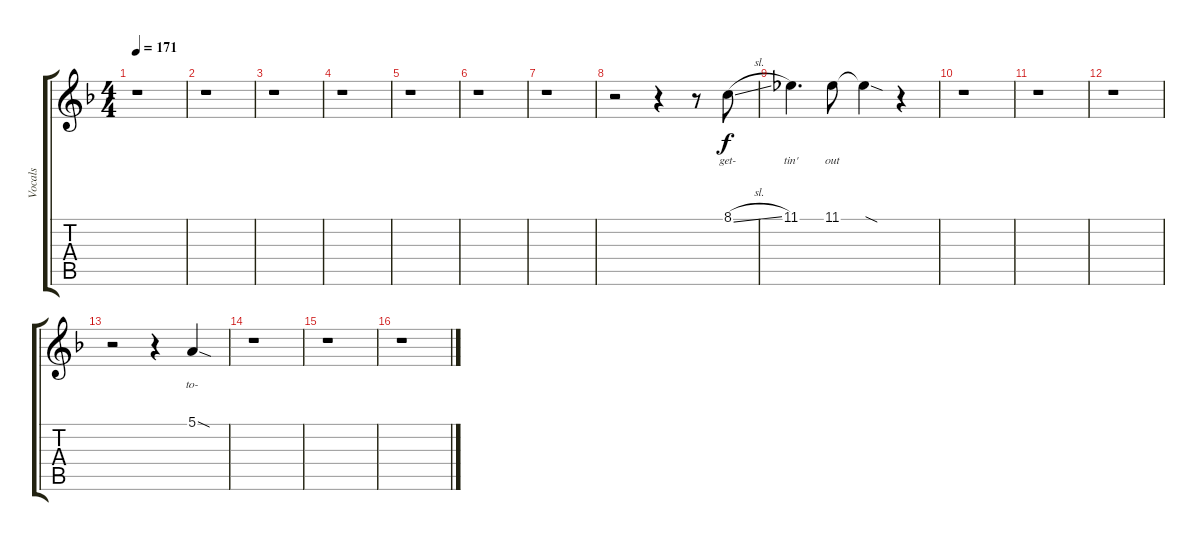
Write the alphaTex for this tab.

\track ("Vocals" "Vocals") {instrument clarinet}
\staff {score tabs}
\tuning (E4 B3 G3 D3 A2 E2) {hide}
\ts (4 4)
\tempo 171
\clef g2
\ks f
r.1{dy f} |
r.1 |
r.1 |
r.1 |
r.1 |
r.1 |
r.1 |
r.2 r.4 r.8 8.1{sl}.8{lyrics (0 "get-") lyrics (1 "") lyrics (2 "") lyrics (3 "") lyrics (4 "")} |
11.1.4{d lyrics (0 "tin'") lyrics (1 "") lyrics (2 "") lyrics (3 "") lyrics (4 "")} 11.1.8{lyrics (0 "out") lyrics (1 "") lyrics (2 "") lyrics (3 "") lyrics (4 "")} 11.1{sod t}.4{lyrics (0 "") lyrics (1 "") lyrics (2 "") lyrics (3 "") lyrics (4 "")} r.4 |
r.1 |
r.1 |
r.1 |
r.2 r.4 5.1{sod}.4{lyrics (0 "to-") lyrics (1 "") lyrics (2 "") lyrics (3 "") lyrics (4 "")} |
r.1 |
r.1 |
r.1
